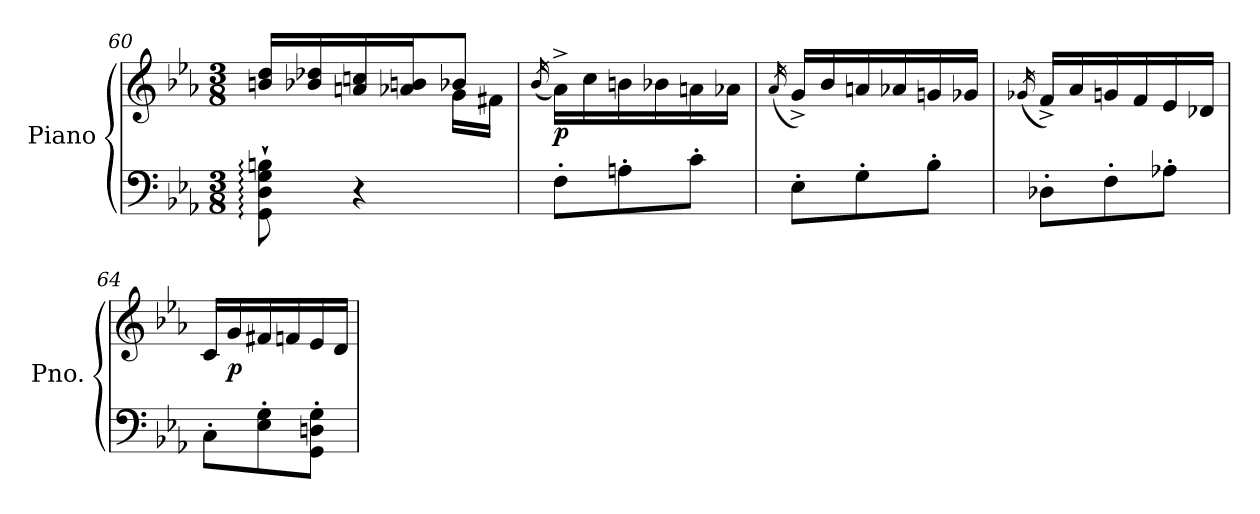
**kern	**kern	**dynam
*part1	*part1	*part1
*staff2	*staff1	*staff1/2
*I"Piano	*	*
*I'Pno.	*	*
*clefF4	*clefG2	*
*k[b-e-a-]	*k[b-e-a-]	*
*M3/8	*M3/8	*
=60	=60	=60
*	*^	*
8GG\:` 8D\:` 8G\:` 8Bn\:`	16bn/ 16dd/LL	4ryy	.
.	16b-X/ 16dd-X/	.	.
4r	16an/ 16ccn/	.	.
.	16a-X/ 16bn/J	.	.
.	8b-X/J	16g\LL	.
.	.	16f#X\JJ	.
*	*v	*v	*
=61	=61	=61
.	(<16qb-/	.
!	!	!LO:DY:b
8F'\L	16a-^\LL)	p
.	16cc\	.
8An'\	16bn\	.
.	16b-X\	.
8c'\J	16an\	.
.	16a-X\JJ	.
!!LO:LB:g=z
=62	=62	=62
.	(<16qa-/	.
8E-'\L	16g^/LL)	.
.	16b-/	.
8G'\	16an/	.
.	16a-X/	.
8B-'\J	16gn/	.
.	16g-X/JJ	.
=63	=63	=63
.	(<16qg-X/	.
8D-X'\L	16f^/LL)	.
.	16a-/	.
8F'\	16gn/	.
.	16f/	.
8A-X'\J	16e-/	.
.	16d-X/JJ	.
=64	=64	=64
8C'\L	16c/LL	.
!	!	!LO:DY:b
.	16g/	p
8E-\' 8G\'	16f#X/	.
.	16fn/	.
8GG\' 8Dn\' 8G\'J	16e-/	.
.	16d/JJ	.
=	=	=
*-	*-	*-
